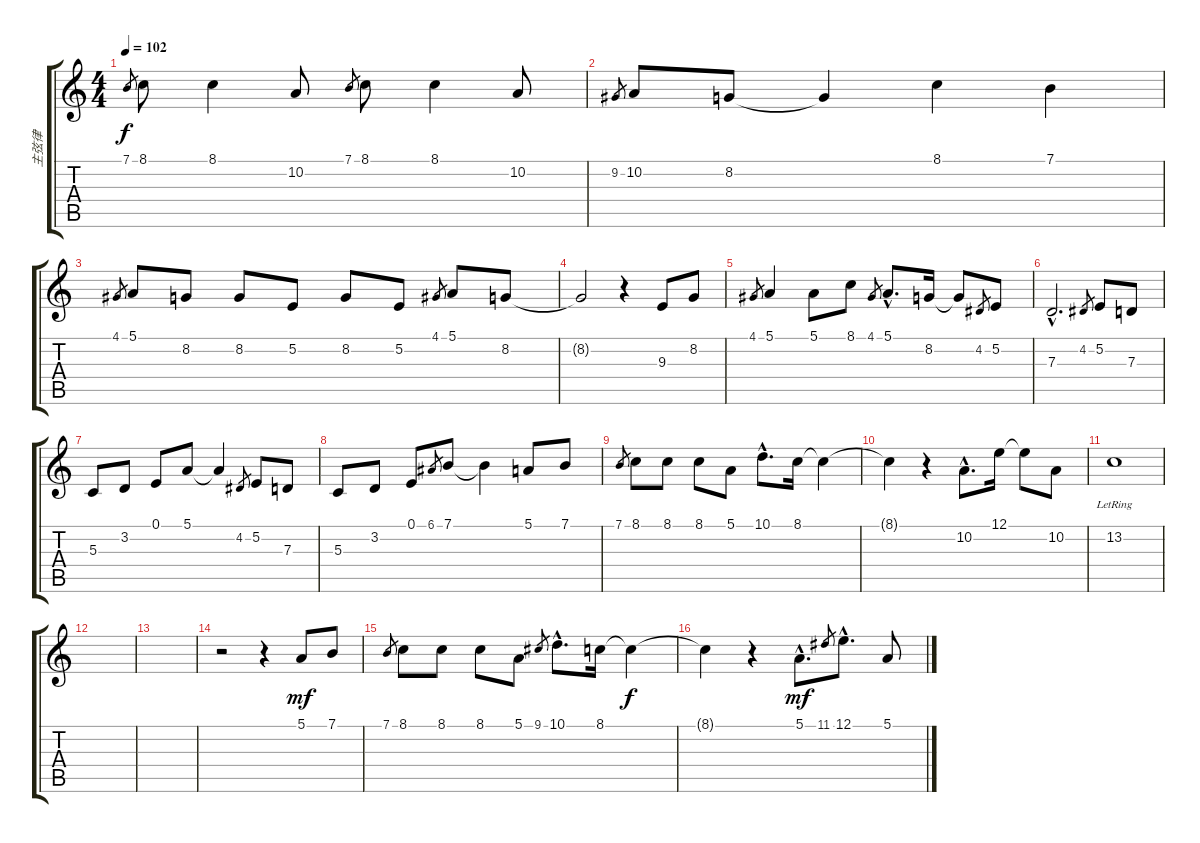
\track ("主弦律" "主弦律") {instrument clarinet}
\staff {score tabs}
\tuning (E4 B3 G3 D3 A2 E2) {hide}
\ts (4 4)
\tempo 102
\clef g2
\ks c
7.1.8{gr dy f} 8.1.8 8.1.4 10.2.8 7.1.8{gr} 8.1.8 8.1.4 10.2.8 |
9.2.8{gr} 10.2.8 8.2.8 8.2{t}.4 8.1.4 7.1.4 |
4.1.8{gr} 5.1.8 8.2.8 8.2.8 5.2.8 8.2.8 5.2.8 4.1.8{gr} 5.1.8 8.2.8 |
8.2{t}.2 r.4 9.3.8 8.2.8 |
4.1.8{gr} 5.1.4 5.1.8 8.1.8 4.1.8{gr} 5.1{hac}.8{d} 8.2.16 8.2{t}.8 4.2.8{gr} 5.2.8 |
7.3{hac}.2{d} 4.2.8{gr} 5.2.8 7.3.8 |
5.3.8 3.2.8 0.1.8 5.1.8 5.1{t}.4 4.2.8{gr} 5.2.8 7.3.8 |
5.3.8 3.2.8 0.1.8 6.1.8{gr} 7.1.8 7.1{t}.4 5.1.8 7.1.8 |
7.1.8{gr} 8.1.8 8.1.8 8.1.8 5.1.8 10.1{hac}.8{d} 8.1.16 8.1{t}.4 |
8.1{t}.4 r.4 10.2{hac}.8{d} 12.1.16 12.1{t}.8 10.2.8 |
13.2{lr}.1 |
|
|
r.2 r.4 5.1.8{dy mf} 7.1.8 |
7.1.8{gr} 8.1.8 8.1.8 8.1.8 5.1.8 9.1.8{gr} 10.1{hac}.8{d} 8.1.16 8.1{t}.4{dy f} |
8.1{t}.4 r.4 5.1{hac}.8{d dy mf} 11.1.8{gr} 12.1{hac}.8{d} 5.1.8
